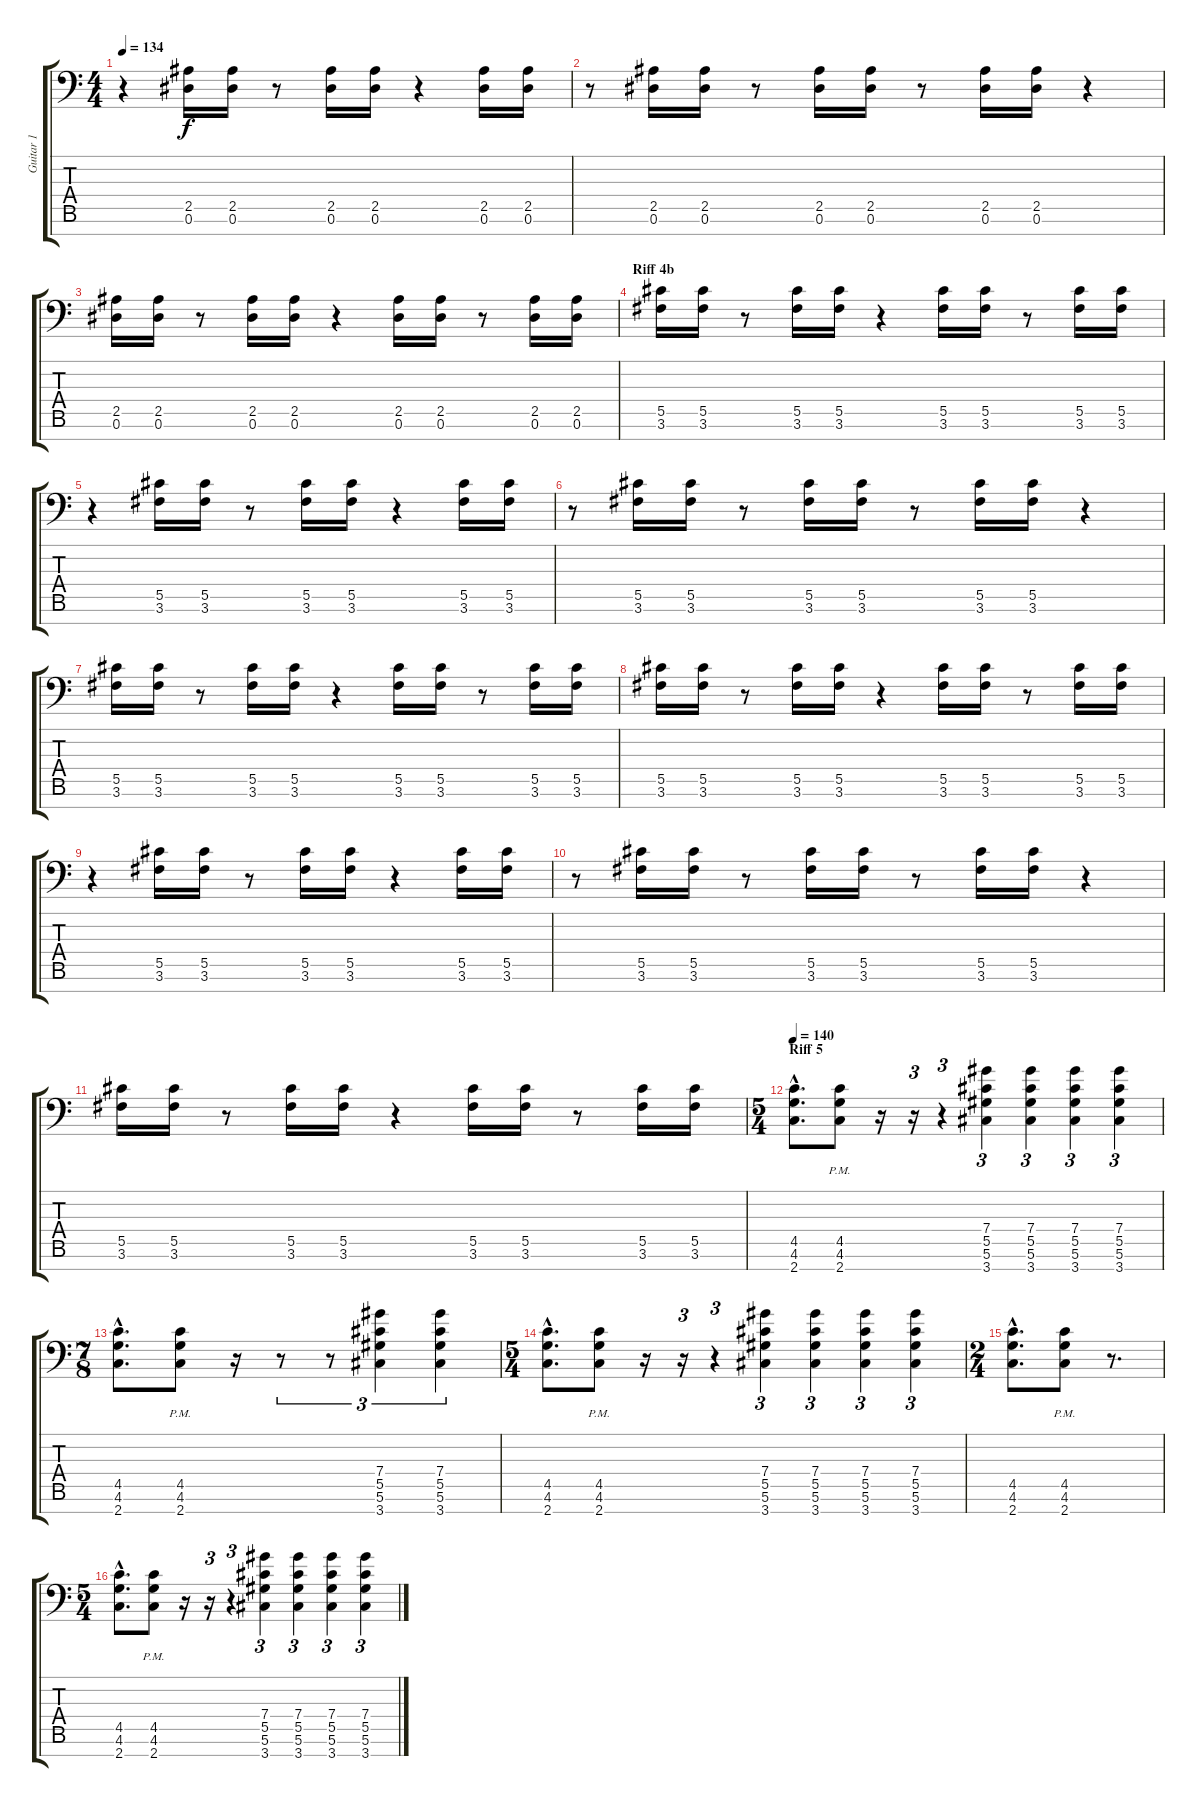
\track ("Guitar 1" "Guitar 1") {instrument distortionguitar}
\staff {score tabs}
\tuning (Eb4 Bb3 Gb3 Db3 Ab2 Eb2 Bb1) {hide}
\ts (4 4)
\tempo 134
\clef f4
\ks c
r.4{dy f} (2.5 0.6).16 (2.5 0.6).16 r.8 (2.5 0.6).16 (2.5 0.6).16 r.4 (2.5 0.6).16 (2.5 0.6).16 |
r.8 (2.5 0.6).16 (2.5 0.6).16 r.8 (2.5 0.6).16 (2.5 0.6).16 r.8 (2.5 0.6).16 (2.5 0.6).16 r.4 |
(2.5 0.6).16 (2.5 0.6).16 r.8 (2.5 0.6).16 (2.5 0.6).16 r.4 (2.5 0.6).16 (2.5 0.6).16 r.8 (2.5 0.6).16 (2.5 0.6).16 |
\section ("" "Riff 4b")
(5.5 3.6).16 (5.5 3.6).16 r.8 (5.5 3.6).16 (5.5 3.6).16 r.4 (5.5 3.6).16 (5.5 3.6).16 r.8 (5.5 3.6).16 (5.5 3.6).16 |
r.4 (5.5 3.6).16 (5.5 3.6).16 r.8 (5.5 3.6).16 (5.5 3.6).16 r.4 (5.5 3.6).16 (5.5 3.6).16 |
r.8 (5.5 3.6).16 (5.5 3.6).16 r.8 (5.5 3.6).16 (5.5 3.6).16 r.8 (5.5 3.6).16 (5.5 3.6).16 r.4 |
(5.5 3.6).16 (5.5 3.6).16 r.8 (5.5 3.6).16 (5.5 3.6).16 r.4 (5.5 3.6).16 (5.5 3.6).16 r.8 (5.5 3.6).16 (5.5 3.6).16 |
(5.5 3.6).16 (5.5 3.6).16 r.8 (5.5 3.6).16 (5.5 3.6).16 r.4 (5.5 3.6).16 (5.5 3.6).16 r.8 (5.5 3.6).16 (5.5 3.6).16 |
r.4 (5.5 3.6).16 (5.5 3.6).16 r.8 (5.5 3.6).16 (5.5 3.6).16 r.4 (5.5 3.6).16 (5.5 3.6).16 |
r.8 (5.5 3.6).16 (5.5 3.6).16 r.8 (5.5 3.6).16 (5.5 3.6).16 r.8 (5.5 3.6).16 (5.5 3.6).16 r.4 |
(5.5 3.6).16 (5.5 3.6).16 r.8 (5.5 3.6).16 (5.5 3.6).16 r.4 (5.5 3.6).16 (5.5 3.6).16 r.8 (5.5 3.6).16 (5.5 3.6).16 |
\ts (5 4)
\section ("" "Riff 5")
\tempo 140
(4.5{hac} 4.6{hac} 2.7{hac}).8{d} (4.5{pm} 4.6{pm} 2.7{pm}).8 r.16 r.16{tu (3 2)} r.4{tu (3 2)} (7.4 5.5 5.6 3.7).4{tu (3 2)} (7.4 5.5 5.6 3.7).4{tu (3 2)} (7.4 5.5 5.6 3.7).4{tu (3 2)} (7.4 5.5 5.6 3.7).4{tu (3 2)} |
\ts (7 8)
(4.5{hac} 4.6{hac} 2.7{hac}).8{d} (4.5{pm} 4.6{pm} 2.7{pm}).8 r.16 r.8{tu (3 2)} r.8{tu (3 2)} (7.4 5.5 5.6 3.7).4{tu (3 2)} (7.4 5.5 5.6 3.7).4{tu (3 2)} |
\ts (5 4)
(4.5{hac} 4.6{hac} 2.7{hac}).8{d} (4.5{pm} 4.6{pm} 2.7{pm}).8 r.16 r.16{tu (3 2)} r.4{tu (3 2)} (7.4 5.5 5.6 3.7).4{tu (3 2)} (7.4 5.5 5.6 3.7).4{tu (3 2)} (7.4 5.5 5.6 3.7).4{tu (3 2)} (7.4 5.5 5.6 3.7).4{tu (3 2)} |
\ts (2 4)
(4.5{hac} 4.6{hac} 2.7{hac}).8{d} (4.5{pm} 4.6{pm} 2.7{pm}).8 r.8{d} |
\ts (5 4)
(4.5{hac} 4.6{hac} 2.7{hac}).8{d} (4.5{pm} 4.6{pm} 2.7{pm}).8 r.16 r.16{tu (3 2)} r.4{tu (3 2)} (7.4 5.5 5.6 3.7).4{tu (3 2)} (7.4 5.5 5.6 3.7).4{tu (3 2)} (7.4 5.5 5.6 3.7).4{tu (3 2)} (7.4 5.5 5.6 3.7).4{tu (3 2)}
